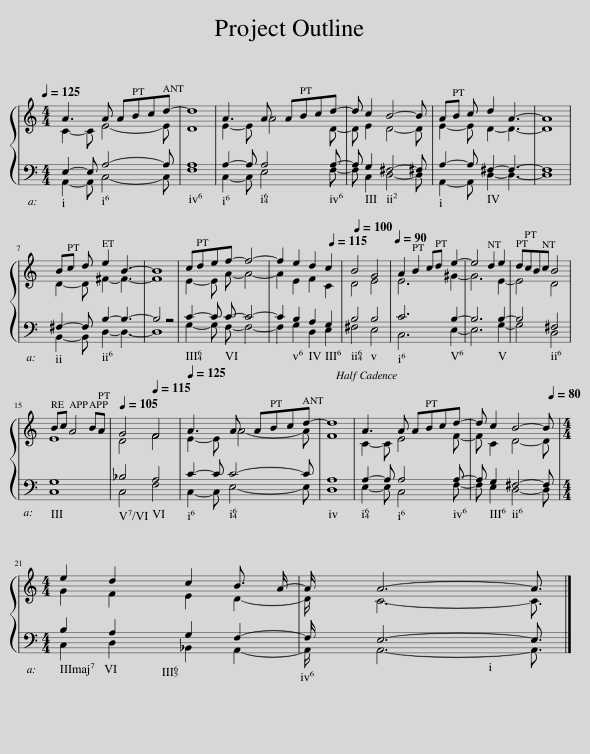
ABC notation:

X:1
%%score { ( 1 2 ) | ( 3 4 ) }
L:1/8
Q:1/4=125
M:4/4
I:linebreak $
K:C
V:1 treble
V:2 treble
V:3 bass
V:4 bass
V:1
 A3 A ABcd- | d8 | A3 A ABcd- | d c2 B4- B | AB c d2 A3- | %5
 A8 |$ Bc d e2 B3- | B8 | cdef- f4- | f2 e2 d2[Q:1/4=115] c2 | %10
[Q:1/4=100] B4 G4 |[Q:1/4=90] A2 B2 cd e2- | e4 d2 e2 | dcBc B4 |$ Bc A4 BA | %15
[Q:1/4=105] G4[Q:1/4=115] F4 |[Q:1/4=125] A3 A ABcd- | d8 | A3 A ABcd- | d c2 B4-[Q:1/4=80] B |$ %20
[M:4/4] e2 d2 c2 B3/2 A/- | A/ A6- A3/2 |] %22
V:2
 C2- C E4- E | D8 | E2- E A4 D- | D E2 D4- D | E2- E D2- D3- | %5
 D8 |$ D2- D ^F2- F3- | F8 | E2- E A- A4- | A2 E2 F2 C2 | %10
 D4 E4 | E6 ^G2- | G6 E2- | E4 D4 |$ E8 | %15
 D4 F4 | E2- E A4- A | F8 | C2- C E4 F- | F C2 D4- D |$ %20
[M:4/4] G2 F2 E2 D2- | D/ C6- C3/2 |] %22
V:3
 E,2- E, A,4- A, | A,8 | A,2- A, A,4 A,- | A, G,2 ^F,4- ^F, | A,2- A, ^F,2- F,3- | %5
 F,8 |$ ^F,2- F, B,2- B,3- | B,4 z4 | C2- C C- C4- | C2 B,2 A,2 G,2 | %10
 B,4 B,4 | C6 B,2- | B,6 B,2- | B,4 ^F,4 |$ G,8 | %15
 _B,4 A,4 | C2- C C4- C | A,8 | A,2- A, A,4 A,- | A, G,2 ^F,4- F, |$ %20
[M:4/4] B,2 A,2 G,2 F,2- | F,/ E,6- E,3/2 |] %22
V:4
 A,,2- A,, C,4- C, | F,8 | C,2- C, E,4 F,- | F, C,2 D,4- D, | A,,2- A,, D,2- D,3- | %5
 D,8 |$ B,,2- B,, D,2- D,3- | D,8 | G,2- G, F,- F,4- | F,2 G,2 D,2 E,2 | %10
 ^F,4 E,4 | C,6 E,2- | E,6 G,2- | G,4 C,4 |$ C,8 | %15
 C,4 F,4 | C,2- C, E,4- E, | D,8 | E,2- E, C,4 F,- | F, E,2 D,4- D, |$ %20
[M:4/4] C,2 D,2 _B,,2 A,,2- | A,,/ A,,6- A,,3/2 |] %22
